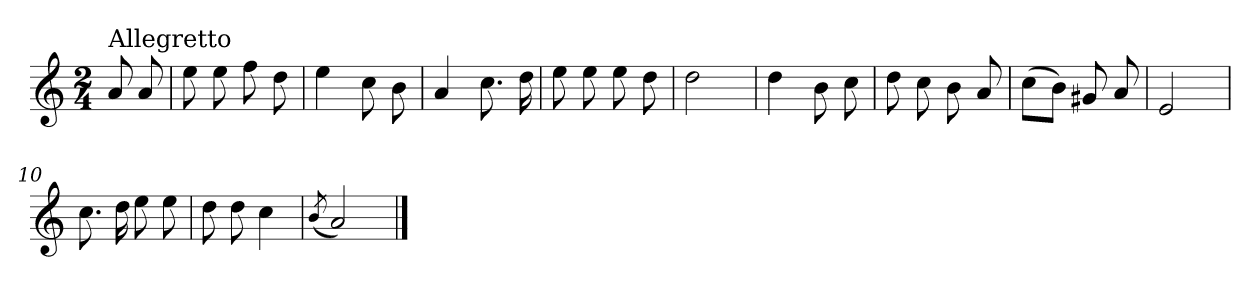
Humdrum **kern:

**kern
*part1
*staff1
*clefG2
*k[]
*C:
*M2/4
=
!LO:TX:a:t=Allegretto
8a/
8a/
=1
8ee\
8ee\
8ff\
8dd\
=2
4ee\
8cc\
8b\
=3
4a/
8.cc\
16dd\
=4
8ee\
8ee\
8ee\
8dd\
=5
2dd\
=6
4dd\
8b\
8cc\
=7
8dd\
8cc\
8b\
8a/
=8
(>8cc\L
8b\J)
8g#X/
8a/
!!LO:LB:g=z
=9
2e/
=10
8.cc\
16dd\
8ee\
8ee\
=11
8dd\
8dd\
4cc\
=12
(<8qb/
2a/)
==
*-
